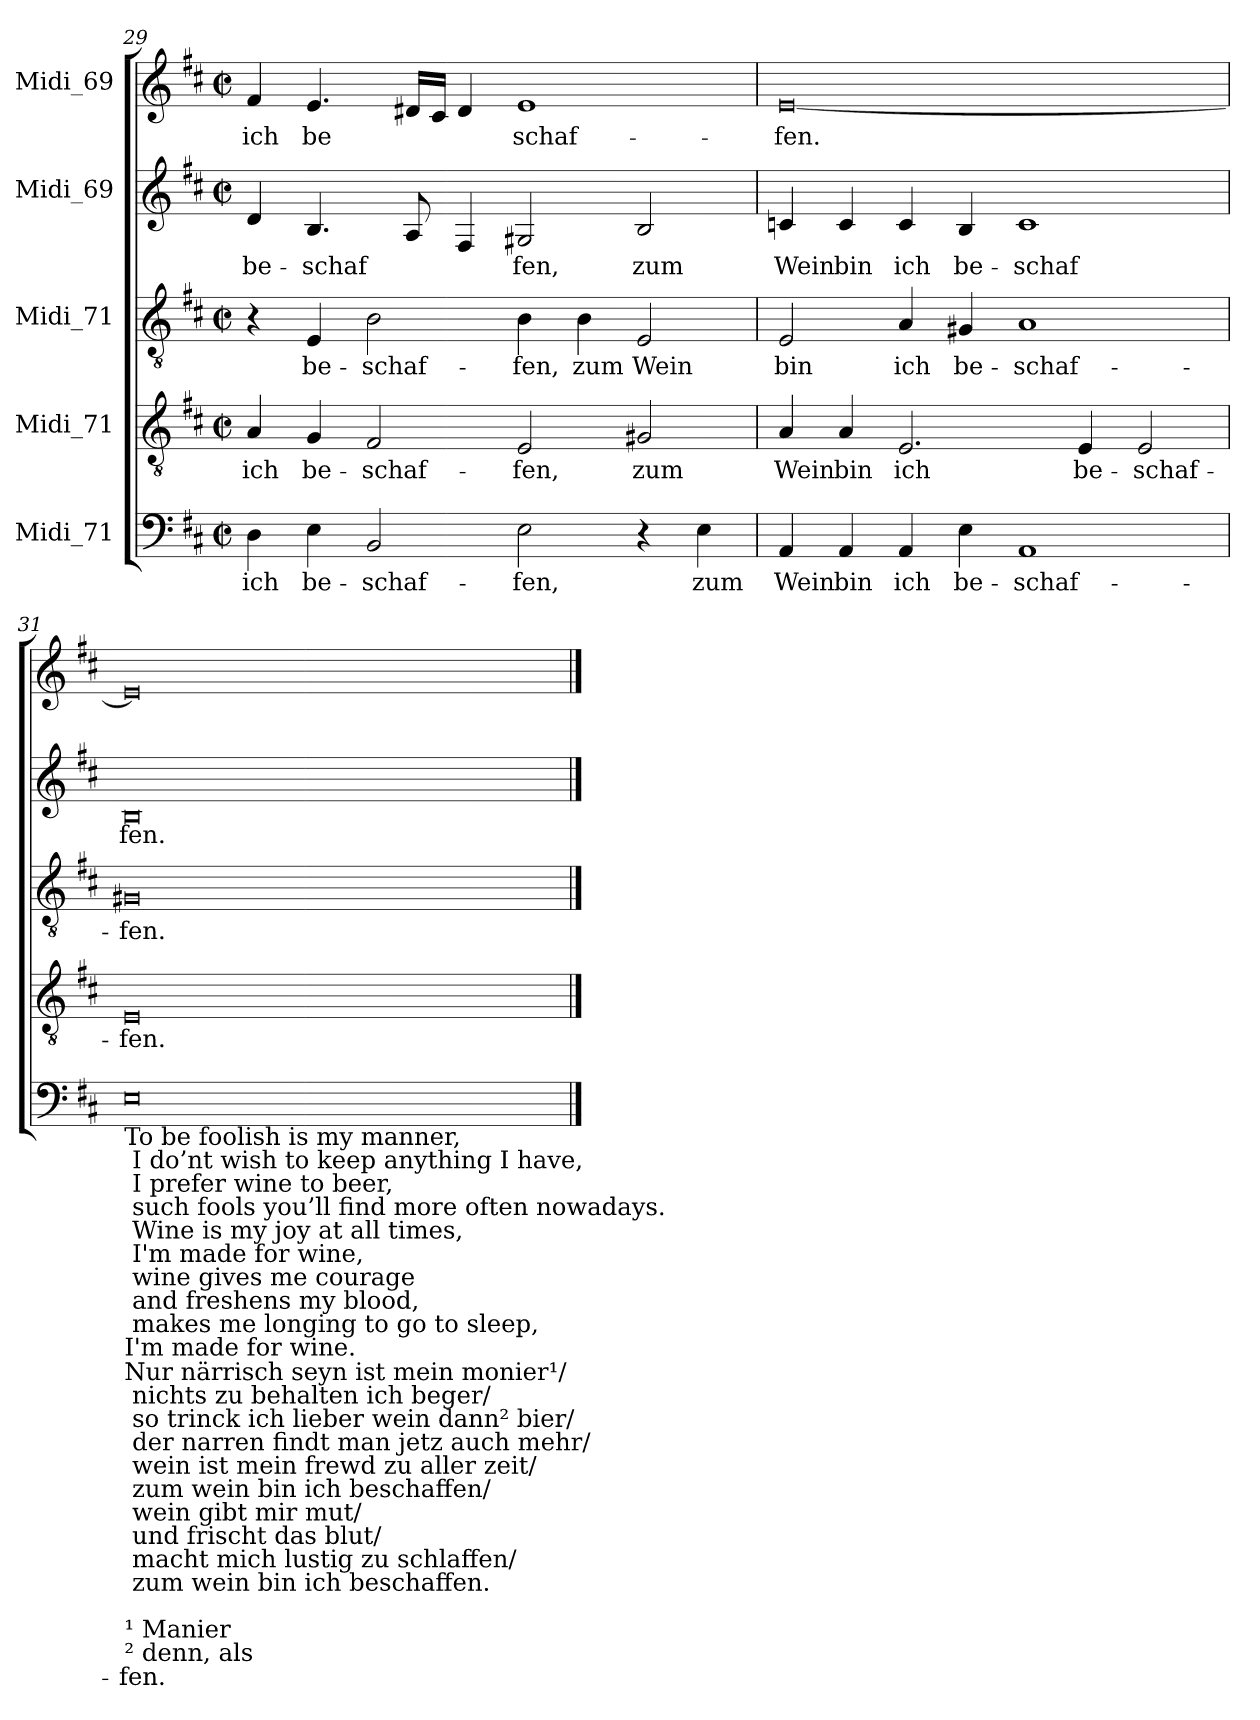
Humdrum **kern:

**kern	**text	**kern	**text	**kern	**text	**kern	**text	**kern	**text
*part5	*part5	*part4	*part4	*part3	*part3	*part2	*part2	*part1	*part1
*staff5	*staff5	*staff4	*staff4	*staff3	*staff3	*staff2	*staff2	*staff1	*staff1
*I"Midi_71	*	*I"Midi_71	*	*I"Midi_71	*	*I"Midi_69	*	*I"Midi_69	*
!!LO:LB:g=z
*clefF4	*	*clefGv2	*	*clefGv2	*	*clefG2	*	*clefG2	*
*k[f#c#]	*	*k[f#c#]	*	*k[f#c#]	*	*k[f#c#]	*	*k[f#c#]	*
*D:	*	*D:	*	*D:	*	*D:	*	*D:	*
*M4/2	*	*M4/2	*	*M4/2	*	*M4/2	*	*M4/2	*
*met(c|)	*	*met(c|)	*	*met(c|)	*	*met(c|)	*	*met(c|)	*
=29	=29	=29	=29	=29	=29	=29	=29	=29	=29
!	!LO:LY:b	!	!LO:LY:b	!	!	!	!LO:LY:b	!	!LO:LY:b
4D	ich	4A	ich	4r	.	4d	be-	4f#	ich
!	!LO:LY:b	!	!LO:LY:b	!	!LO:LY:b	!	!LO:LY:b	!	!LO:LY:b
4E	be-	4G	be-	4E	be-	4.B	-schaf	4.e	be
!	!LO:LY:b	!	!LO:LY:b	!	!LO:LY:b	!	!	!	!
2BB	-schaf-	2F#	-schaf-	2B	-schaf-	.	.	.	.
.	.	.	.	.	.	8A	.	16d#LL	.
.	.	.	.	.	.	.	.	16c#JJ	.
.	.	.	.	.	.	4F#	.	4d#	.
!	!LO:LY:b	!	!LO:LY:b	!	!LO:LY:b	!	!LO:LY:b	!	!LO:LY:b
2E	-fen,	2E	-fen,	4B	-fen,	2G#X	fen,	1e	schaf-
!	!	!	!	!	!LO:LY:b	!	!	!	!
.	.	.	.	4B	zum	.	.	.	.
!	!	!	!LO:LY:b	!	!LO:LY:b	!	!LO:LY:b	!	!
4r	.	2G#X	zum	2E	Wein	2B	zum	.	.
!	!LO:LY:b	!	!	!	!	!	!	!	!
4E	zum	.	.	.	.	.	.	.	.
=30	=30	=30	=30	=30	=30	=30	=30	=30	=30
!	!LO:LY:b	!	!LO:LY:b	!	!LO:LY:b	!	!LO:LY:b	!	!LO:LY:b
4AA	Wein	4A	Wein	2E	bin	4cn	Wein	[0e	-fen.
!	!LO:LY:b	!	!LO:LY:b	!	!	!	!LO:LY:b	!	!
4AA	bin	4A	bin	.	.	4c	bin	.	.
!	!LO:LY:b	!	!LO:LY:b	!	!LO:LY:b	!	!LO:LY:b	!	!
4AA	ich	2.E	ich	4A	ich	4c	ich	.	.
!	!LO:LY:b	!	!	!	!LO:LY:b	!	!LO:LY:b	!	!
4E	be-	.	.	4G#X	be-	4B	be-	.	.
!	!LO:LY:b	!	!	!	!LO:LY:b	!	!LO:LY:b	!	!
1AA	-schaf-	.	.	1A	-schaf-	1c	-schaf	.	.
!	!	!	!LO:LY:b	!	!	!	!	!	!
.	.	4E	be-	.	.	.	.	.	.
!	!	!	!LO:LY:b	!	!	!	!	!	!
.	.	2E	-schaf-	.	.	.	.	.	.
=31	=31	=31	=31	=31	=31	=31	=31	=31	=31
!LO:TX:b:t=To be foolish is my manner,\n I do’nt wish to keep anything I have,\n I prefer wine to beer,\n such fools you’ll find more often nowadays.\n Wine is my joy at all times,\n I'm made for wine,\n wine gives me courage\n and freshens my blood,\n makes me longing to go to sleep,\nI'm made for wine.	!	!	!	!	!	!	!	!	!
!LO:TX:b:t=Nur närrisch seyn ist mein monier¹/\n nichts zu behalten ich beger/\n so trinck ich lieber wein dann² bier/\n der narren findt man jetz auch mehr/\n wein ist mein frewd zu aller zeit/\n zum wein bin ich beschaffen/\n wein gibt mir mut/\n und frischt das blut/\n macht mich lustig zu schlaffen/\n zum wein bin ich beschaffen.\n\n¹ Manier\n² denn, als	!	!	!	!	!	!	!	!	!
!	!LO:LY:b	!	!LO:LY:b	!	!LO:LY:b	!	!LO:LY:b	!	!
0E	-fen.	0E	-fen.	0G#X	-fen.	0B	fen.	0e]	.
==	==	==	==	==	==	==	==	==	==
*-	*-	*-	*-	*-	*-	*-	*-	*-	*-
